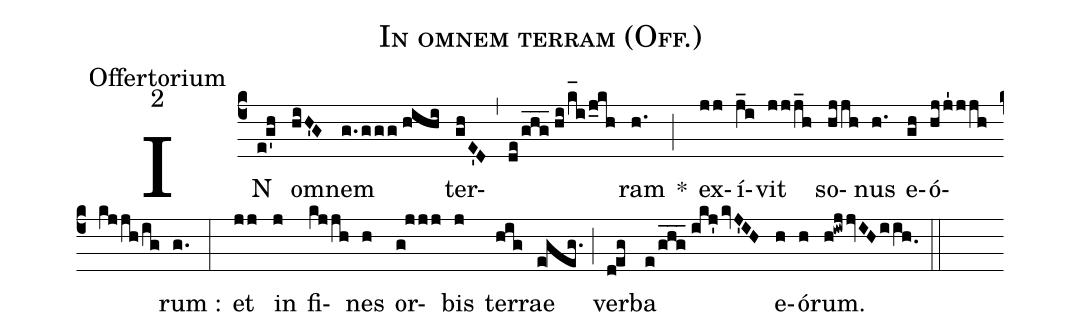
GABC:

name:In omnem terram (Off.);
office-part:Offertorium;
mode:2;
%%
(c4) IN(e!g'h) o(hiH'G)mnem(g.ggg//hihi) ter(ghE'D)(,)(de/ghg___//hi/k_[hl:1]i/j_kh)ram(h.) *(;) ex(jj)í(j_i)vit(jjj_h) so(hjjh)nus(h.) e(gh)ó(hjj'1jjh//kjjh/ig)rum :(g.) (:) et(jj) in(j) fi(kjjh)nes(h) or(g!jjj)bis(j) ter(hig)rae(e!geg.) (;) ver(deg)ba(e/ghg___//ikj'kvJ'IH) e(h)ó(h)rum.(h!iwjjvIHiih.0) (::)
